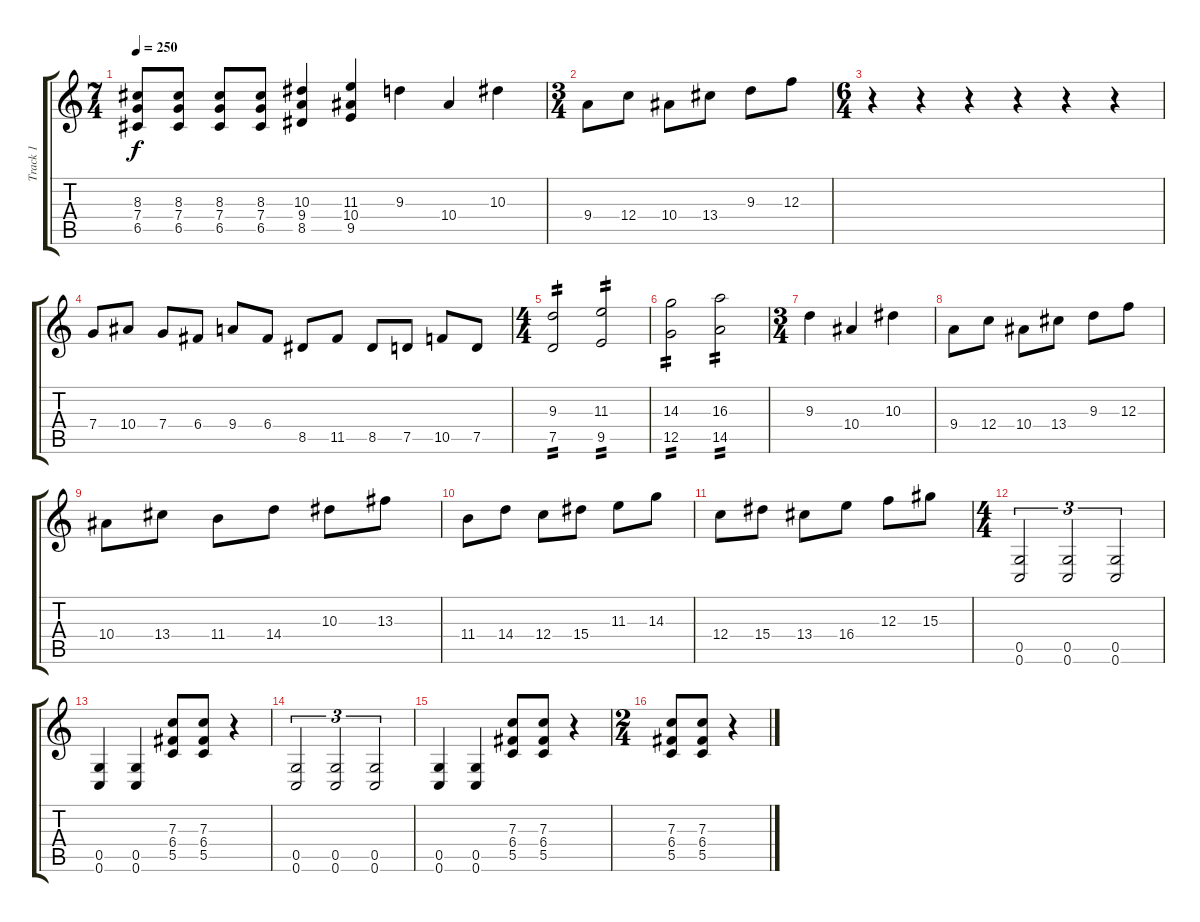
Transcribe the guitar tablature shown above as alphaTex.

\track ("Track 1" "Track 1") {instrument distortionguitar}
\staff {score tabs}
\tuning (D4 A3 F3 C3 G2 C2) {hide}
\ts (7 4)
\tempo 250
\clef g2
\ks c
(8.3 7.4 6.5).8{dy f} (8.3 7.4 6.5).8 (8.3 7.4 6.5).8 (8.3 7.4 6.5).8 (10.3 9.4 8.5).4 (11.3 10.4 9.5).4 9.3.4 10.4.4 10.3.4 |
\ts (3 4)
9.4.8 12.4.8 10.4.8 13.4.8 9.3.8 12.3.8 |
\ts (6 4)
r.4 r.4 r.4 r.4 r.4 r.4 |
7.4.8 10.4.8 7.4.8 6.4.8 9.4.8 6.4.8 8.5.8 11.5.8 8.5.8 7.5.8 10.5.8 7.5.8 |
\ts (4 4)
(9.3 7.5).2{tp 2} (11.3 9.5).2{tp 2} |
(14.3 12.5).2{tp 2} (16.3 14.5).2{tp 2} |
\ts (3 4)
9.3.4 10.4.4 10.3.4 |
9.4.8 12.4.8 10.4.8 13.4.8 9.3.8 12.3.8 |
10.4.8 13.4.8 11.4.8 14.4.8 10.3.8 13.3.8 |
11.4.8 14.4.8 12.4.8 15.4.8 11.3.8 14.3.8 |
12.4.8 15.4.8 13.4.8 16.4.8 12.3.8 15.3.8 |
\ts (4 4)
(0.5 0.6).2{tu (3 2)} (0.5 0.6).2{tu (3 2)} (0.5 0.6).2{tu (3 2)} |
(0.5 0.6).4 (0.5 0.6).4 (7.3 6.4 5.5).8 (7.3 6.4 5.5).8 r.4 |
(0.5 0.6).2{tu (3 2)} (0.5 0.6).2{tu (3 2)} (0.5 0.6).2{tu (3 2)} |
(0.5 0.6).4 (0.5 0.6).4 (7.3 6.4 5.5).8 (7.3 6.4 5.5).8 r.4 |
\ts (2 4)
(7.3 6.4 5.5).8 (7.3 6.4 5.5).8 r.4
